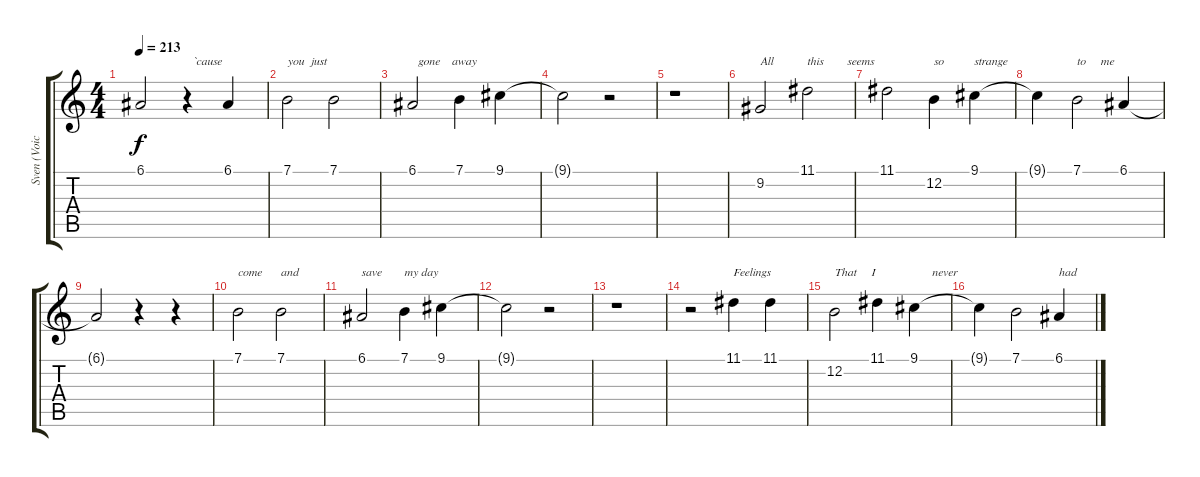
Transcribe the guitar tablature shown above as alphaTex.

\track ("Sven (Voice)" "Sven (Voic") {instrument lead2sawtooth}
\staff {score tabs}
\tuning (E4 B3 G3 D3 A2 E2) {hide}
\ts (4 4)
\tempo 213
\clef g2
\ks c
6.1{t}.2{dy f} r.4{txt "  `cause"} 6.1.4 |
7.1.2{txt "you  just"} 7.1.2 |
6.1.2{txt "  gone    away"} 7.1.4 9.1.4 |
9.1{t}.2 r.2 |
r.1 |
9.2.2{txt "All    "} 11.1.2{txt "this        seems"} |
11.1.2 12.2.4{txt "so"} 9.1.4{txt "strange"} |
9.1{t}.4 7.1.2{txt "to     me"} 6.1.4 |
6.1{t}.2 r.4 r.4 |
7.1.2{txt "come"} 7.1.2{txt "and"} |
6.1.2{txt "save "} 7.1.4{txt "my day"} 9.1.4 |
9.1{t}.2 r.2 |
r.1 |
r.2 11.1.4{txt "Feelings"} 11.1.4 |
12.2.2{txt "That     I"} 11.1.4 9.1.4{txt "      never"} |
9.1{t}.4 7.1.2 6.1.4{txt "had"}
